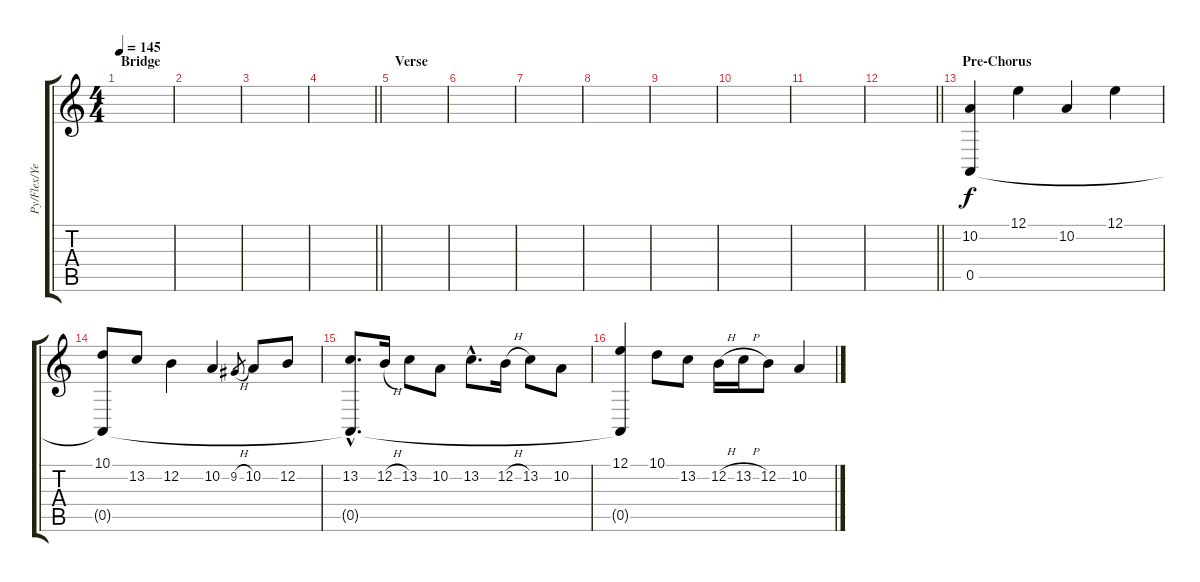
\track ("Py/Flex/Yellow" "Py/Flex/Ye") {instrument bagpipe}
\staff {score tabs}
\tuning (E4 B3 G3 D3 A2 E2) {hide}
\ts (4 4)
\section ("" "Bridge")
\tempo 145
\clef g2
\ks c
|
|
|
\barLineRight lightlight
|
\section ("" "Verse")
|
|
|
|
|
|
|
\barLineRight lightlight
|
\section ("" "Pre-Chorus")
(10.2 0.5).4 12.1.4{dy f} 10.2.4 12.1.4 |
(10.1 0.5{t}).8 13.2.8 12.2.4 10.2.4 9.2{h}.8{gr} 10.2.8 12.2.8 |
(13.2{hac} 0.5{hac t}).8{d} 12.2{h}.16 13.2.8 10.2.8 13.2{hac}.8{d} 12.2{h}.16 13.2.8 10.2.8 |
(12.1 0.5{t}).4 10.1.8 13.2.8 12.2{h}.16 13.2{h}.16 12.2.8 10.2.4
